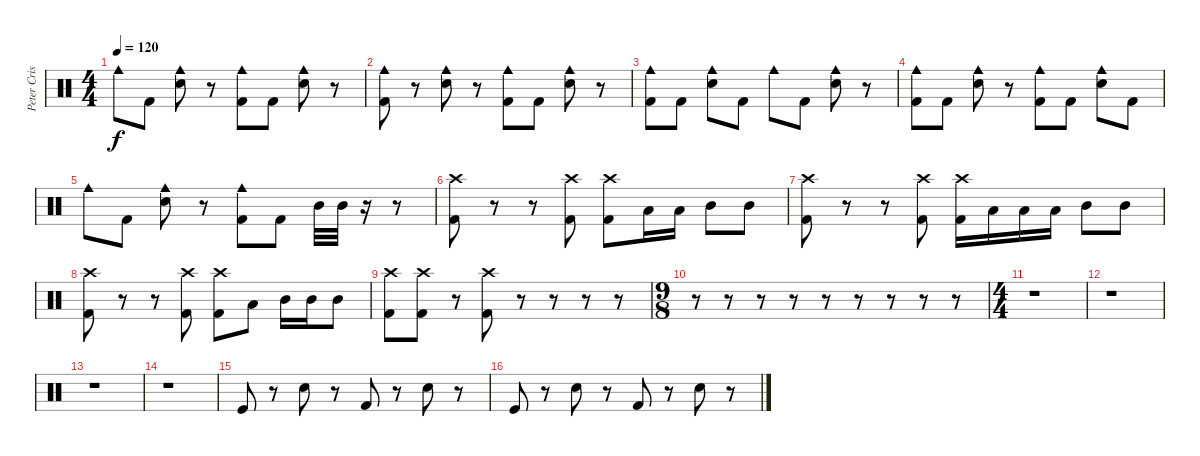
\track ("Peter Criss" "Peter Cris") {instrument percussion}
\staff {score}
\articulation defaults
\ts (4 4)
\tempo 120
\clef neutral
\ks c "Cowbell medium (hit)".8{dy f} "Kick (hit) 2".8
("Cowbell medium (hit)" "Electric Snare (hit)").8 r.8 ("Cowbell medium (hit)" "Kick (hit) 2").8 "Kick (hit) 2".8 ("Cowbell medium (hit)" "Electric Snare (hit)").8 r.8 |
("Cowbell medium (hit)" "Kick (hit) 2").8 r.8 ("Cowbell medium (hit)" "Electric Snare (hit)").8 r.8 ("Cowbell medium (hit)" "Kick (hit) 2").8 "Kick (hit) 2".8 ("Cowbell medium (hit)" "Electric Snare (hit)").8 r.8 |
("Cowbell medium (hit)" "Kick (hit) 2").8 "Kick (hit) 2".8 ("Cowbell medium (hit)" "Electric Snare (hit)").8 "Kick (hit) 2".8 "Cowbell medium (hit)".8 "Kick (hit) 2".8 ("Cowbell medium (hit)" "Electric Snare (hit)").8 r.8 |
("Cowbell medium (hit)" "Kick (hit) 2").8 "Kick (hit) 2".8 ("Cowbell medium (hit)" "Electric Snare (hit)").8 r.8 ("Cowbell medium (hit)" "Kick (hit) 2").8 "Kick (hit) 2".8 ("Cowbell medium (hit)" "Electric Snare (hit)").8 "Kick (hit) 2".8 |
"Cowbell medium (hit)".8 "Kick (hit) 2".8 ("Cowbell medium (hit)" "Electric Snare (hit)").8 r.8 ("Cowbell medium (hit)" "Kick (hit) 2").8 "Kick (hit) 2".8 "Mid Tom (hit)".32 "Mid Tom (hit)".32 r.16 r.8 |
("Crash high (hit)" "Kick (hit) 2").8 r.8 r.8 ("Crash high (hit)" "Kick (hit) 2").8 ("Crash high (hit)" "Kick (hit) 2").8 "Low Tom (hit)".16 "Low Tom (hit)".16 "Mid Tom (hit)".8 "Mid Tom (hit)".8 |
("Crash high (hit)" "Kick (hit) 2").8 r.8 r.8 ("Crash high (hit)" "Kick (hit) 2").8 ("Crash high (hit)" "Kick (hit) 2").16 "Low Tom (hit)".16 "Low Tom (hit)".16 "Low Tom (hit)".16 "Mid Tom (hit)".8 "Mid Tom (hit)".8 |
("Crash high (hit)" "Kick (hit) 2").8 r.8 r.8 ("Crash high (hit)" "Kick (hit) 2").8 ("Crash high (hit)" "Kick (hit) 2").8 "Low Tom (hit)".8 "Mid Tom (hit)".16 "Mid Tom (hit)".16 "Mid Tom (hit)".8 |
("Crash high (hit)" "Kick (hit) 2").8 ("Crash high (hit)" "Kick (hit) 2").8 r.8 ("Crash high (hit)" "Kick (hit) 2").8 r.8 r.8 r.8 r.8 |
\ts (9 8)
r.8 r.8 r.8 r.8 r.8 r.8 r.8 r.8 r.8 |
\ts (4 4)
r.1 |
r.1 |
r.1 |
r.1 |
"Kick (hit)".8 r.8 "Electric Snare (hit)".8 r.8 "Kick (hit) 2".8 r.8 "Electric Snare (hit)".8 r.8 |
"Kick (hit)".8 r.8 "Electric Snare (hit)".8 r.8 "Kick (hit) 2".8 r.8 "Electric Snare (hit)".8 r.8
